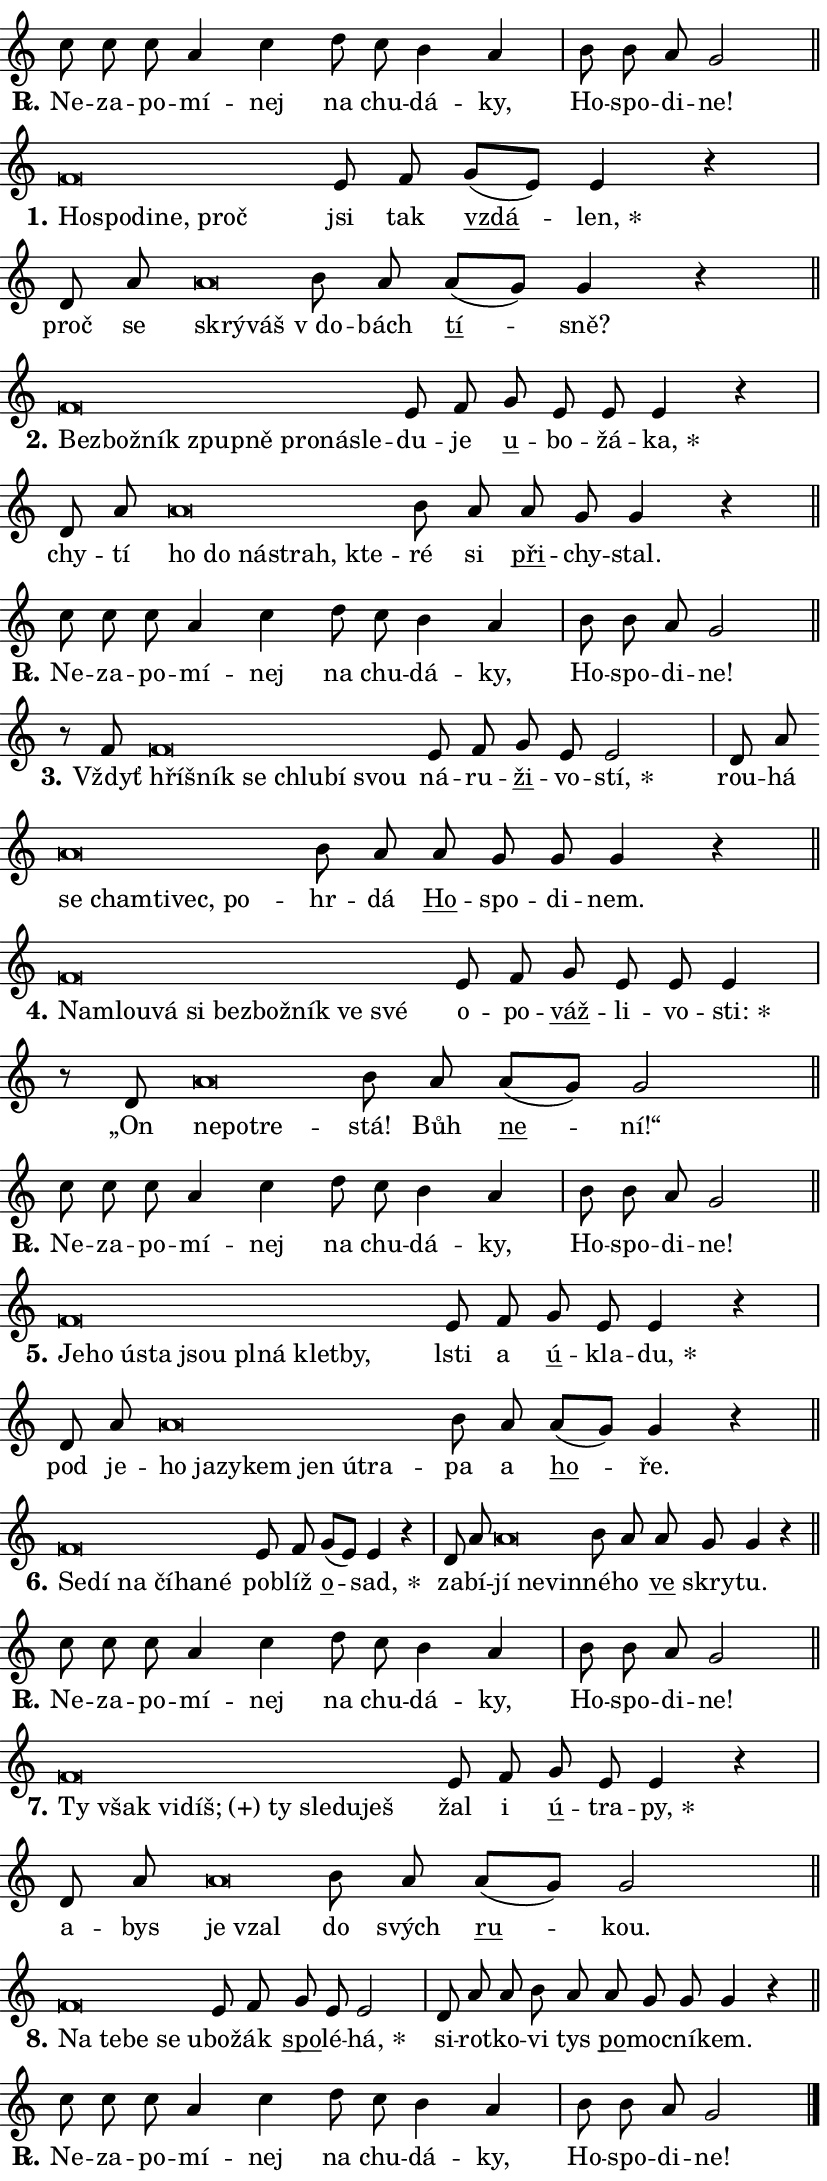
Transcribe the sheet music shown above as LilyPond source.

\version "2.24.0"
\header { tagline = "" }
\paper {
  indent = 0\cm
  top-margin = 0\cm
  right-margin = 0.13\cm % to fit lyric hyphens
  bottom-margin = 0\cm
  left-margin = 0\cm
  paper-width = 14\cm
  page-breaking = #ly:one-page-breaking
  system-system-spacing.basic-distance = #11
  score-system-spacing.basic-distance = #11
  ragged-last = ##f
}


%% Author: Thomas Morley
%% https://lists.gnu.org/archive/html/lilypond-user/2020-05/msg00002.html
#(define (line-position grob)
"Returns position of @var[grob} in current system:
   @code{'start}, if at first time-step
   @code{'end}, if at last time-step
   @code{'middle} otherwise
"
  (let* ((col (ly:item-get-column grob))
         (ln (ly:grob-object col 'left-neighbor))
         (rn (ly:grob-object col 'right-neighbor))
         (col-to-check-left (if (ly:grob? ln) ln col))
         (col-to-check-right (if (ly:grob? rn) rn col))
         (break-dir-left
           (and
             (ly:grob-property col-to-check-left 'non-musical #f)
             (ly:item-break-dir col-to-check-left)))
         (break-dir-right
           (and
             (ly:grob-property col-to-check-right 'non-musical #f)
             (ly:item-break-dir col-to-check-right))))
        (cond ((eqv? 1 break-dir-left) 'start)
              ((eqv? -1 break-dir-right) 'end)
              (else 'middle))))

#(define (tranparent-at-line-position vctor)
  (lambda (grob)
  "Relying on @code{line-position} select the relevant enry from @var{vctor}.
Used to determine transparency,"
    (case (line-position grob)
      ((end) (not (vector-ref vctor 0)))
      ((middle) (not (vector-ref vctor 1)))
      ((start) (not (vector-ref vctor 2))))))

noteHeadBreakVisibility =
#(define-music-function (break-visibility)(vector?)
"Makes @code{NoteHead}s transparent relying on @var{break-visibility}"
#{
  \override NoteHead.transparent =
    #(tranparent-at-line-position break-visibility)
#})

#(define delete-ledgers-for-transparent-note-heads
  (lambda (grob)
    "Reads whether a @code{NoteHead} is transparent.
If so this @code{NoteHead} is removed from @code{'note-heads} from
@var{grob}, which is supposed to be @code{LedgerLineSpanner}.
As a result ledgers are not printed for this @code{NoteHead}"
    (let* ((nhds-array (ly:grob-object grob 'note-heads))
           (nhds-list
             (if (ly:grob-array? nhds-array)
                 (ly:grob-array->list nhds-array)
                 '()))
           ;; Relies on the transparent-property being done before
           ;; Staff.LedgerLineSpanner.after-line-breaking is executed.
           ;; This is fragile ...
           (to-keep
             (remove
               (lambda (nhd)
                 (ly:grob-property nhd 'transparent #f))
               nhds-list)))
      ;; TODO find a better method to iterate over grob-arrays, similiar
      ;; to filter/remove etc for lists
      ;; For now rebuilt from scratch
      (set! (ly:grob-object grob 'note-heads)  '())
      (for-each
        (lambda (nhd)
          (ly:pointer-group-interface::add-grob grob 'note-heads nhd))
        to-keep))))

squashNotes = {
  \override NoteHead.X-extent = #'(-0.2 . 0.2)
  \override NoteHead.Y-extent = #'(-0.75 . 0)
  \override NoteHead.stencil =
    #(lambda (grob)
       (let ((pos (ly:grob-property grob 'staff-position)))
         (begin
           (if (< pos -7) (display "ERROR: Lower brevis then expected\n") (display ""))
           (if (<= pos -6) ly:text-interface::print ly:note-head::print))))
}
unSquashNotes = {
  \revert NoteHead.X-extent
  \revert NoteHead.Y-extent
  \revert NoteHead.stencil
}

hideNotes = \noteHeadBreakVisibility #begin-of-line-visible
unHideNotes = \noteHeadBreakVisibility #all-visible

% work-around for resetting accidentals
% https://lilypond.org/doc/v2.23/Documentation/notation/displaying-rhythms#unmetered-music
cadenzaMeasure = {
  \cadenzaOff
  \partial 1024 s1024
  \cadenzaOn
}

#(define-markup-command (accent layout props text) (markup?)
  "Underline accented syllable"
  (interpret-markup layout props
    #{\markup \override #'(offset . 4.3) \underline { #text }#}))

responsum = \markup \concat {
  "R" \hspace #-1.05 \path #0.1 #'((moveto 0 0.07) (lineto 0.9 0.8)) \hspace #0.05 "."
}

spaceSize = #0.6828661417322834 % exact space size for TeX Gyre Schola

\layout {
  \context {
    \Staff
    \remove "Time_signature_engraver"
    \override LedgerLineSpanner.after-line-breaking = #delete-ledgers-for-transparent-note-heads
  }
  \context {
    \Lyrics {
      \override LyricSpace.minimum-distance = \spaceSize
      \override LyricText.font-name = #"TeX Gyre Schola"
      \override LyricText.font-size = 1
      \override StanzaNumber.font-name = #"TeX Gyre Schola Bold"
      \override StanzaNumber.font-size = 1
    }
  }
  \context {
    \Score 
    \override NoteHead.text =
      #(lambda (grob) 
        (let ((pos (ly:grob-property grob 'staff-position)))
          #{\markup {
            \combine
              \halign #-0.55 \raise #(if (= pos -6) 0 0.5) \override #'(thickness . 2) \draw-line #'(3.2 . 0)
              \musicglyph "noteheads.sM1"
          }#}))
  }
}

% magnetic-lyrics.ily
%
%   written by
%     Jean Abou Samra <jean@abou-samra.fr>
%     Werner Lemberg <wl@gnu.org>
%
%   adapted by
%     Jiri Hon <jiri.hon@gmail.com>
%
% Version 2022-Apr-15

% https://www.mail-archive.com/lilypond-user@gnu.org/msg149350.html

#(define (Left_hyphen_pointer_engraver context)
   "Collect syllable-hyphen-syllable occurrences in lyrics and store
them in properties.  This engraver only looks to the left.  For
example, if the lyrics input is @code{foo -- bar}, it does the
following.

@itemize @bullet
@item
Set the @code{text} property of the @code{LyricHyphen} grob between
@q{foo} and @q{bar} to @code{foo}.

@item
Set the @code{left-hyphen} property of the @code{LyricText} grob with
text @q{foo} to the @code{LyricHyphen} grob between @q{foo} and
@q{bar}.
@end itemize

Use this auxiliary engraver in combination with the
@code{lyric-@/text::@/apply-@/magnetic-@/offset!} hook."
   (let ((hyphen #f)
         (text #f))
     (make-engraver
      (acknowledgers
       ((lyric-syllable-interface engraver grob source-engraver)
        (set! text grob)))
      (end-acknowledgers
       ((lyric-hyphen-interface engraver grob source-engraver)
        ;(when (not (grob::has-interface grob 'lyric-space-interface))
          (set! hyphen grob)));)
      ((stop-translation-timestep engraver)
       (when (and text hyphen)
         (ly:grob-set-object! text 'left-hyphen hyphen))
       (set! text #f)
       (set! hyphen #f)))))

#(define (lyric-text::apply-magnetic-offset! grob)
   "If the space between two syllables is less than the value in
property @code{LyricText@/.details@/.squash-threshold}, move the right
syllable to the left so that it gets concatenated with the left
syllable.

Use this function as a hook for
@code{LyricText@/.after-@/line-@/breaking} if the
@code{Left_@/hyphen_@/pointer_@/engraver} is active."
   (let ((hyphen (ly:grob-object grob 'left-hyphen #f)))
     (when hyphen
       (let ((left-text (ly:spanner-bound hyphen LEFT)))
         (when (grob::has-interface left-text 'lyric-syllable-interface)
           (let* ((common (ly:grob-common-refpoint grob left-text X))
                  (this-x-ext (ly:grob-extent grob common X))
                  (left-x-ext
                   (begin
                     ;; Trigger magnetism for left-text.
                     (ly:grob-property left-text 'after-line-breaking)
                     (ly:grob-extent left-text common X)))
                  ;; `delta` is the gap width between two syllables.
                  (delta (- (interval-start this-x-ext)
                            (interval-end left-x-ext)))
                  (details (ly:grob-property grob 'details))
                  (threshold (assoc-get 'squash-threshold details 0.2)))
             (when (< delta threshold)
               (let* (;; We have to manipulate the input text so that
                      ;; ligatures crossing syllable boundaries are not
                      ;; disabled.  For languages based on the Latin
                      ;; script this is essentially a beautification.
                      ;; However, for non-Western scripts it can be a
                      ;; necessity.
                      (lt (ly:grob-property left-text 'text))
                      (rt (ly:grob-property grob 'text))
                      (is-space (grob::has-interface hyphen 'lyric-space-interface))
                      (space (if is-space " " ""))
                      (extra-delta (if is-space spaceSize 0))
                      ;; Append new syllable.
                      (ltrt-space (if (and (string? lt) (string? rt))
                                (string-append lt space rt)
                                (make-concat-markup (list lt space rt))))
                      ;; Right-align `ltrt` to the right side.
                      (ltrt-space-markup (grob-interpret-markup
                               grob
                               (make-translate-markup
                                (cons (interval-length this-x-ext) 0)
                                (make-right-align-markup ltrt-space)))))
                 (begin
                   ;; Don't print `left-text`.
                   (ly:grob-set-property! left-text 'stencil #f)
                   ;; Set text and stencil (which holds all collected
                   ;; syllables so far) and shift it to the left.
                   (ly:grob-set-property! grob 'text ltrt-space)
                   (ly:grob-set-property! grob 'stencil ltrt-space-markup)
                   (ly:grob-translate-axis! grob (- (- delta extra-delta)) X))))))))))


#(define (lyric-hyphen::displace-bounds-first grob)
   ;; Make very sure this callback isn't triggered too early.
   (let ((left (ly:spanner-bound grob LEFT))
         (right (ly:spanner-bound grob RIGHT)))
     (ly:grob-property left 'after-line-breaking)
     (ly:grob-property right 'after-line-breaking)
     (ly:lyric-hyphen::print grob)))

squashThreshold = #0.4

\layout {
  \context {
    \Lyrics
    \consists #Left_hyphen_pointer_engraver
    \override LyricText.after-line-breaking =
      #lyric-text::apply-magnetic-offset!
    \override LyricHyphen.stencil = #lyric-hyphen::displace-bounds-first
    \override LyricText.details.squash-threshold = \squashThreshold
    \override LyricHyphen.minimum-distance = 0
    \override LyricHyphen.minimum-length = \squashThreshold
  }
}

squashText = \override LyricText.details.squash-threshold = 9999
unSquashText = \override LyricText.details.squash-threshold = \squashThreshold

leftText = \override LyricText.self-alignment-X = #LEFT
unLeftText = \revert LyricText.self-alignment-X

starOffset = #(lambda (grob) 
                (let ((x_offset (ly:self-alignment-interface::aligned-on-x-parent grob)))
                  (if (= x_offset 0) 0 (+ x_offset 1.2))))

star = #(define-music-function (syllable)(string?)
"Append star separator at the end of a syllable"
#{
  \once \override LyricText.X-offset = #starOffset
  \lyricmode { \markup {
    #syllable
    \override #'((font-name . "TeX Gyre Schola Bold")) \hspace #0.2 \lower #0.65 \larger "*"
  } }
#})

starAccent = #(define-music-function (syllable)(string?)
"Append star separator at the end of a syllable and make accent"
#{
  \once \override LyricText.X-offset = #starOffset
  \lyricmode { \markup {
    \accent #syllable
    \override #'((font-name . "TeX Gyre Schola Bold")) \hspace #0.2 \lower #0.65 \larger "*"
  } }
#})

breath = #(define-music-function (syllable)(string?)
"Append breathing indicator at the end of a syllable"
#{
  \lyricmode { \markup { #syllable "+" } }
#})

optionalBreath = #(define-music-function (syllable)(string?)
"Append optional breathing indicator at the end of a syllable"
#{
  \lyricmode { \markup { #syllable "(+)" } }
#})


\score {
    <<
        \new Voice = "melody" { \cadenzaOn \key c \major \relative { c''8 c c a4 c \bar "" d8 c \bar "" b4 a \cadenzaMeasure \bar "|" b8 b a g2 \cadenzaMeasure \bar "||" \break } }
        \new Lyrics \lyricsto "melody" { \lyricmode { \set stanza = \responsum
Ne -- za -- po -- mí -- nej na chu -- dá -- ky, Ho -- spo -- di -- ne! } }
    >>
    \layout {}
}

\score {
    <<
        \new Voice = "melody" { \cadenzaOn \key c \major \relative { \squashNotes f'\breve*1/16 \hideNotes \breve*1/16 \bar "" \breve*1/16 \bar "" \breve*1/16 \breve*1/16 \bar "" \unHideNotes \unSquashNotes e8 f \bar "" g[( e)] e4 r \cadenzaMeasure \bar "|" d8 a' \bar "" \squashNotes a\breve*1/16 \hideNotes \breve*1/16 \bar "" \unHideNotes \unSquashNotes b8 a \bar "" a[( g)] g4 r \cadenzaMeasure \bar "||" \break } }
        \new Lyrics \lyricsto "melody" { \lyricmode { \set stanza = "1."
\leftText Ho -- \squashText spo -- di -- ne, proč \unLeftText \unSquashText jsi tak \markup \accent vzdá -- \star len, proč se \leftText skrý -- \squashText váš \unLeftText \unSquashText "v do" -- bách \markup \accent tí -- sně? } }
    >>
    \layout {}
}

\score {
    <<
        \new Voice = "melody" { \cadenzaOn \key c \major \relative { \squashNotes f'\breve*1/16 \hideNotes \breve*1/16 \bar "" \breve*1/16 \bar "" \breve*1/16 \bar "" \breve*1/16 \bar "" \breve*1/16 \bar "" \breve*1/16 \breve*1/16 \bar "" \unHideNotes \unSquashNotes e8 f \bar "" g e e e4 r \cadenzaMeasure \bar "|" d8 a' \bar "" \squashNotes a\breve*1/16 \hideNotes \breve*1/16 \bar "" \breve*1/16 \bar "" \breve*1/16 \breve*1/16 \bar "" \unHideNotes \unSquashNotes b8 a \bar "" a g g4 r \cadenzaMeasure \bar "||" \break } }
        \new Lyrics \lyricsto "melody" { \lyricmode { \set stanza = "2."
\leftText Bez -- \squashText bož -- ník zpup -- ně pro -- ná -- sle -- \unLeftText \unSquashText du -- je \markup \accent u -- bo -- žá -- \star ka, chy -- tí \leftText ho \squashText do ná -- strah, kte -- \unLeftText \unSquashText ré si \markup \accent při -- chy -- stal. } }
    >>
    \layout {}
}

\score {
    <<
        \new Voice = "melody" { \cadenzaOn \key c \major \relative { c''8 c c a4 c \bar "" d8 c \bar "" b4 a \cadenzaMeasure \bar "|" b8 b a g2 \cadenzaMeasure \bar "||" \break } }
        \new Lyrics \lyricsto "melody" { \lyricmode { \set stanza = \responsum
Ne -- za -- po -- mí -- nej na chu -- dá -- ky, Ho -- spo -- di -- ne! } }
    >>
    \layout {}
}

\score {
    <<
        \new Voice = "melody" { \cadenzaOn \key c \major \relative { r8 f'8 \squashNotes f\breve*1/16 \hideNotes \breve*1/16 \bar "" \breve*1/16 \bar "" \breve*1/16 \bar "" \breve*1/16 \breve*1/16 \bar "" \unHideNotes \unSquashNotes e8 f \bar "" g e e2 \cadenzaMeasure \bar "|" d8 a' \bar "" \squashNotes a\breve*1/16 \hideNotes \breve*1/16 \bar "" \breve*1/16 \bar "" \breve*1/16 \breve*1/16 \bar "" \unHideNotes \unSquashNotes b8 a \bar "" a g g g4 r \cadenzaMeasure \bar "||" \break } }
        \new Lyrics \lyricsto "melody" { \lyricmode { \set stanza = "3."
Vždyť \leftText hří -- \squashText šník se chlu -- bí svou \unLeftText \unSquashText ná -- ru -- \markup \accent ži -- vo -- \star stí, rou -- há \leftText se \squashText cham -- ti -- vec, po -- \unLeftText \unSquashText hr -- dá \markup \accent Ho -- spo -- di -- nem. } }
    >>
    \layout {}
}

\score {
    <<
        \new Voice = "melody" { \cadenzaOn \key c \major \relative { \squashNotes f'\breve*1/16 \hideNotes \breve*1/16 \bar "" \breve*1/16 \bar "" \breve*1/16 \bar "" \breve*1/16 \bar "" \breve*1/16 \bar "" \breve*1/16 \bar "" \breve*1/16 \breve*1/16 \bar "" \unHideNotes \unSquashNotes e8 f \bar "" g e e e4 \cadenzaMeasure \bar "|" r8 d8 \squashNotes a'\breve*1/16 \hideNotes \breve*1/16 \breve*1/16 \bar "" \unHideNotes \unSquashNotes b8 a \bar "" a[( g)] g2 \cadenzaMeasure \bar "||" \break } }
        \new Lyrics \lyricsto "melody" { \lyricmode { \set stanza = "4."
\leftText Na -- \squashText mlou -- vá si bez -- bož -- ník ve své \unLeftText \unSquashText o -- po -- \markup \accent váž -- li -- vo -- \star sti: „On \leftText ne -- \squashText po -- tre -- \unLeftText \unSquashText stá! Bůh \markup \accent ne -- ní!“ } }
    >>
    \layout {}
}

\score {
    <<
        \new Voice = "melody" { \cadenzaOn \key c \major \relative { c''8 c c a4 c \bar "" d8 c \bar "" b4 a \cadenzaMeasure \bar "|" b8 b a g2 \cadenzaMeasure \bar "||" \break } }
        \new Lyrics \lyricsto "melody" { \lyricmode { \set stanza = \responsum
Ne -- za -- po -- mí -- nej na chu -- dá -- ky, Ho -- spo -- di -- ne! } }
    >>
    \layout {}
}

\score {
    <<
        \new Voice = "melody" { \cadenzaOn \key c \major \relative { \squashNotes f'\breve*1/16 \hideNotes \breve*1/16 \bar "" \breve*1/16 \bar "" \breve*1/16 \bar "" \breve*1/16 \bar "" \breve*1/16 \bar "" \breve*1/16 \bar "" \breve*1/16 \breve*1/16 \bar "" \unHideNotes \unSquashNotes e8 f \bar "" g e e4 r \cadenzaMeasure \bar "|" d8 a' \bar "" \squashNotes a\breve*1/16 \hideNotes \breve*1/16 \bar "" \breve*1/16 \bar "" \breve*1/16 \bar "" \breve*1/16 \bar "" \breve*1/16 \breve*1/16 \bar "" \unHideNotes \unSquashNotes b8 a \bar "" a[( g)] g4 r \cadenzaMeasure \bar "||" \break } }
        \new Lyrics \lyricsto "melody" { \lyricmode { \set stanza = "5."
\leftText Je -- \squashText ho ú -- sta jsou pl -- ná klet -- by, \unLeftText \unSquashText lsti a \markup \accent ú -- kla -- \star du, pod je -- \leftText ho \squashText ja -- zy -- kem jen ú -- tra -- \unLeftText \unSquashText pa a \markup \accent ho -- ře. } }
    >>
    \layout {}
}

\score {
    <<
        \new Voice = "melody" { \cadenzaOn \key c \major \relative { \squashNotes f'\breve*1/16 \hideNotes \breve*1/16 \bar "" \breve*1/16 \bar "" \breve*1/16 \bar "" \breve*1/16 \breve*1/16 \bar "" \unHideNotes \unSquashNotes e8 f \bar "" g[( e)] e4 r \cadenzaMeasure \bar "|" d8 a' \bar "" \squashNotes a\breve*1/16 \hideNotes \breve*1/16 \breve*1/16 \bar "" \unHideNotes \unSquashNotes b8 a \bar "" a g g4 r \cadenzaMeasure \bar "||" \break } }
        \new Lyrics \lyricsto "melody" { \lyricmode { \set stanza = "6."
\leftText Se -- \squashText dí na čí -- ha -- né \unLeftText \unSquashText pob -- líž \markup \accent o -- \star sad, za -- bí -- \leftText jí \squashText ne -- vin -- \unLeftText \unSquashText né -- ho \markup \accent ve skry -- tu. } }
    >>
    \layout {}
}

\score {
    <<
        \new Voice = "melody" { \cadenzaOn \key c \major \relative { c''8 c c a4 c \bar "" d8 c \bar "" b4 a \cadenzaMeasure \bar "|" b8 b a g2 \cadenzaMeasure \bar "||" \break } }
        \new Lyrics \lyricsto "melody" { \lyricmode { \set stanza = \responsum
Ne -- za -- po -- mí -- nej na chu -- dá -- ky, Ho -- spo -- di -- ne! } }
    >>
    \layout {}
}

\score {
    <<
        \new Voice = "melody" { \cadenzaOn \key c \major \relative { \squashNotes f'\breve*1/16 \hideNotes \breve*1/16 \bar "" \breve*1/16 \bar "" \breve*1/16 \bar "" \breve*1/16 \bar "" \breve*1/16 \bar "" \breve*1/16 \breve*1/16 \bar "" \unHideNotes \unSquashNotes e8 f \bar "" g e e4 r \cadenzaMeasure \bar "|" d8 a' \bar "" \squashNotes a\breve*1/16 \hideNotes \breve*1/16 \bar "" \unHideNotes \unSquashNotes b8 a \bar "" a[( g)] g2 \cadenzaMeasure \bar "||" \break } }
        \new Lyrics \lyricsto "melody" { \lyricmode { \set stanza = "7."
\leftText Ty \squashText však vi -- \optionalBreath díš; ty sle -- du -- ješ \unLeftText \unSquashText žal i \markup \accent ú -- tra -- \star py, a -- bys \leftText je \squashText vzal \unLeftText \unSquashText do svých \markup \accent ru -- kou. } }
    >>
    \layout {}
}

\score {
    <<
        \new Voice = "melody" { \cadenzaOn \key c \major \relative { \squashNotes f'\breve*1/16 \hideNotes \breve*1/16 \bar "" \breve*1/16 \bar "" \breve*1/16 \breve*1/16 \bar "" \unHideNotes \unSquashNotes e8 f \bar "" g e e2 \cadenzaMeasure \bar "|" d8 a' \bar "" a b8 a \bar "" a g g g4 r \cadenzaMeasure \bar "||" \break } }
        \new Lyrics \lyricsto "melody" { \lyricmode { \set stanza = "8."
\leftText Na \squashText te -- be se u -- \unLeftText \unSquashText bo -- žák \markup \accent spo -- lé -- \star há, si -- rot -- ko -- vi tys \markup \accent po -- moc -- ní -- kem. } }
    >>
    \layout {}
}

\score {
    <<
        \new Voice = "melody" { \cadenzaOn \key c \major \relative { c''8 c c a4 c \bar "" d8 c \bar "" b4 a \cadenzaMeasure \bar "|" b8 b a g2 \cadenzaMeasure \bar "||" \break } \bar "|." }
        \new Lyrics \lyricsto "melody" { \lyricmode { \set stanza = \responsum
Ne -- za -- po -- mí -- nej na chu -- dá -- ky, Ho -- spo -- di -- ne! } }
    >>
    \layout {}
}
